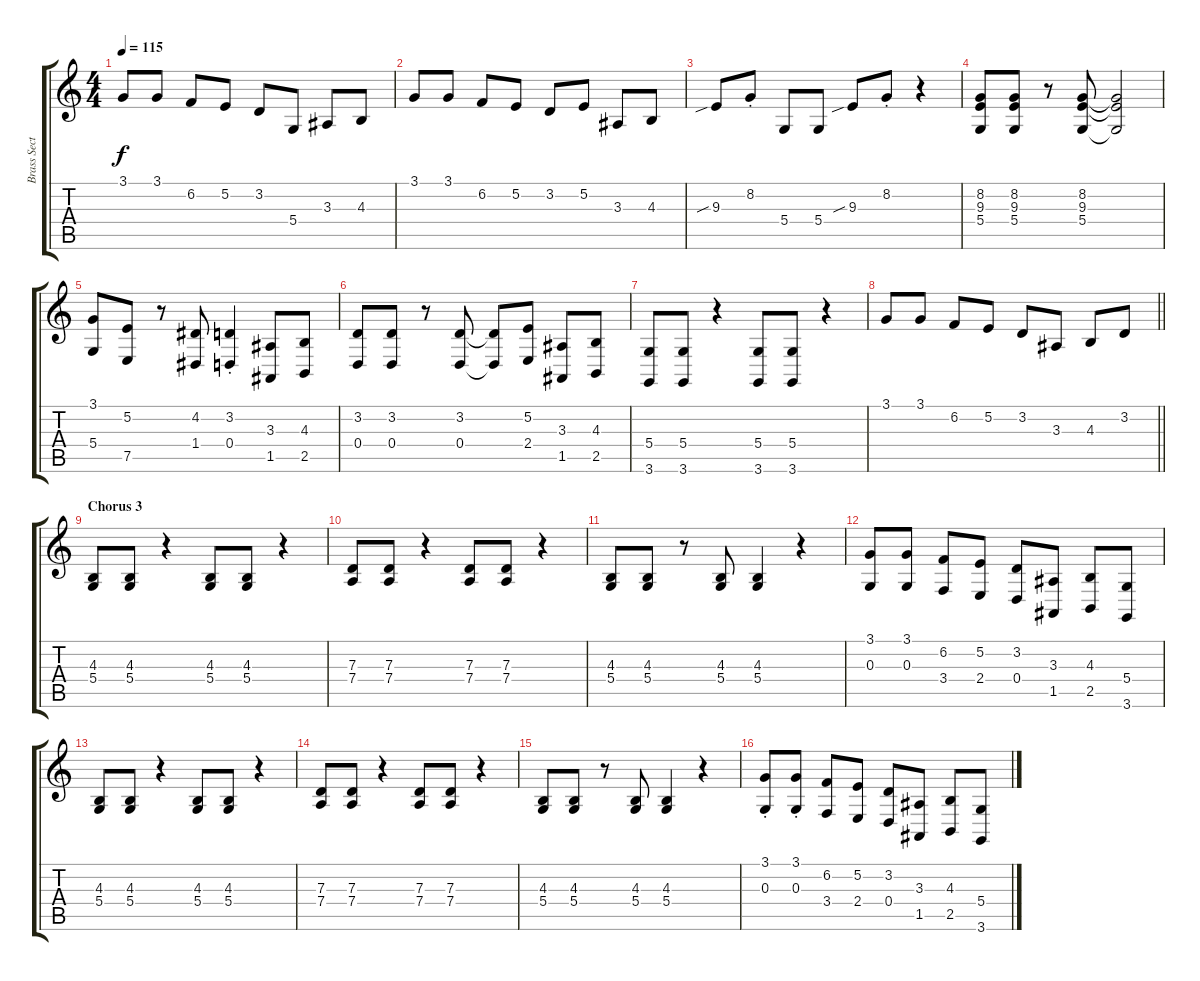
\track ("Brass Section" "Brass Sect") {instrument altosax}
\staff {score tabs}
\tuning (E4 B3 G3 D3 A2 E2) {hide}
\ts (4 4)
\tempo 115
\clef g2
\ks c
3.1.8{dy f} 3.1.8 6.2.8 5.2.8 3.2.8 5.4.8 3.3.8 4.3.8 |
3.1.8 3.1.8 6.2.8 5.2.8 3.2.8 5.2.8 3.3.8 4.3.8 |
9.3{sib}.8 8.2{st}.8 5.4.8 5.4.8 9.3{sib}.8 8.2{st}.8 r.4 |
(8.2 9.3 5.4).8 (8.2 9.3 5.4).8 r.8 (8.2 9.3 5.4).8 (8.2{t} 9.3{t} 5.4{t}).2 |
(3.1 5.4).8 (5.2 7.5).8 r.8 (4.2 1.4).8 (3.2{st} 0.4).4 (3.3 1.5).8 (4.3 2.5).8 |
(3.2 0.4).8 (3.2 0.4).8 r.8 (3.2 0.4).8 (3.2{t} 0.4{t}).8 (5.2 2.4).8 (3.3 1.5).8 (4.3 2.5).8 |
(5.4 3.6).8 (5.4 3.6).8 r.4 (5.4 3.6).8 (5.4 3.6).8 r.4 |
\barLineRight lightlight
3.1.8 3.1.8 6.2.8 5.2.8 3.2.8 3.3.8 4.3.8 3.2.8 |
\section ("" "Chorus 3")
(4.3 5.4).8 (4.3 5.4).8 r.4 (4.3 5.4).8 (4.3 5.4).8 r.4 |
(7.3 7.4).8 (7.3 7.4).8 r.4 (7.3 7.4).8 (7.3 7.4).8 r.4 |
(4.3 5.4).8 (4.3 5.4).8 r.8 (4.3 5.4).8 (4.3 5.4).4 r.4 |
(3.1 0.3).8 (3.1 0.3).8 (6.2 3.4).8 (5.2 2.4).8 (3.2 0.4).8 (3.3 1.5).8 (4.3 2.5).8 (5.4 3.6).8 |
(4.3 5.4).8 (4.3 5.4).8 r.4 (4.3 5.4).8 (4.3 5.4).8 r.4 |
(7.3 7.4).8 (7.3 7.4).8 r.4 (7.3 7.4).8 (7.3 7.4).8 r.4 |
(4.3 5.4).8 (4.3 5.4).8 r.8 (4.3 5.4).8 (4.3 5.4).4 r.4 |
(3.1{st} 0.3{st}).8 (3.1{st} 0.3{st}).8 (6.2 3.4).8 (5.2 2.4).8 (3.2 0.4).8 (3.3 1.5).8 (4.3 2.5).8 (5.4 3.6).8
